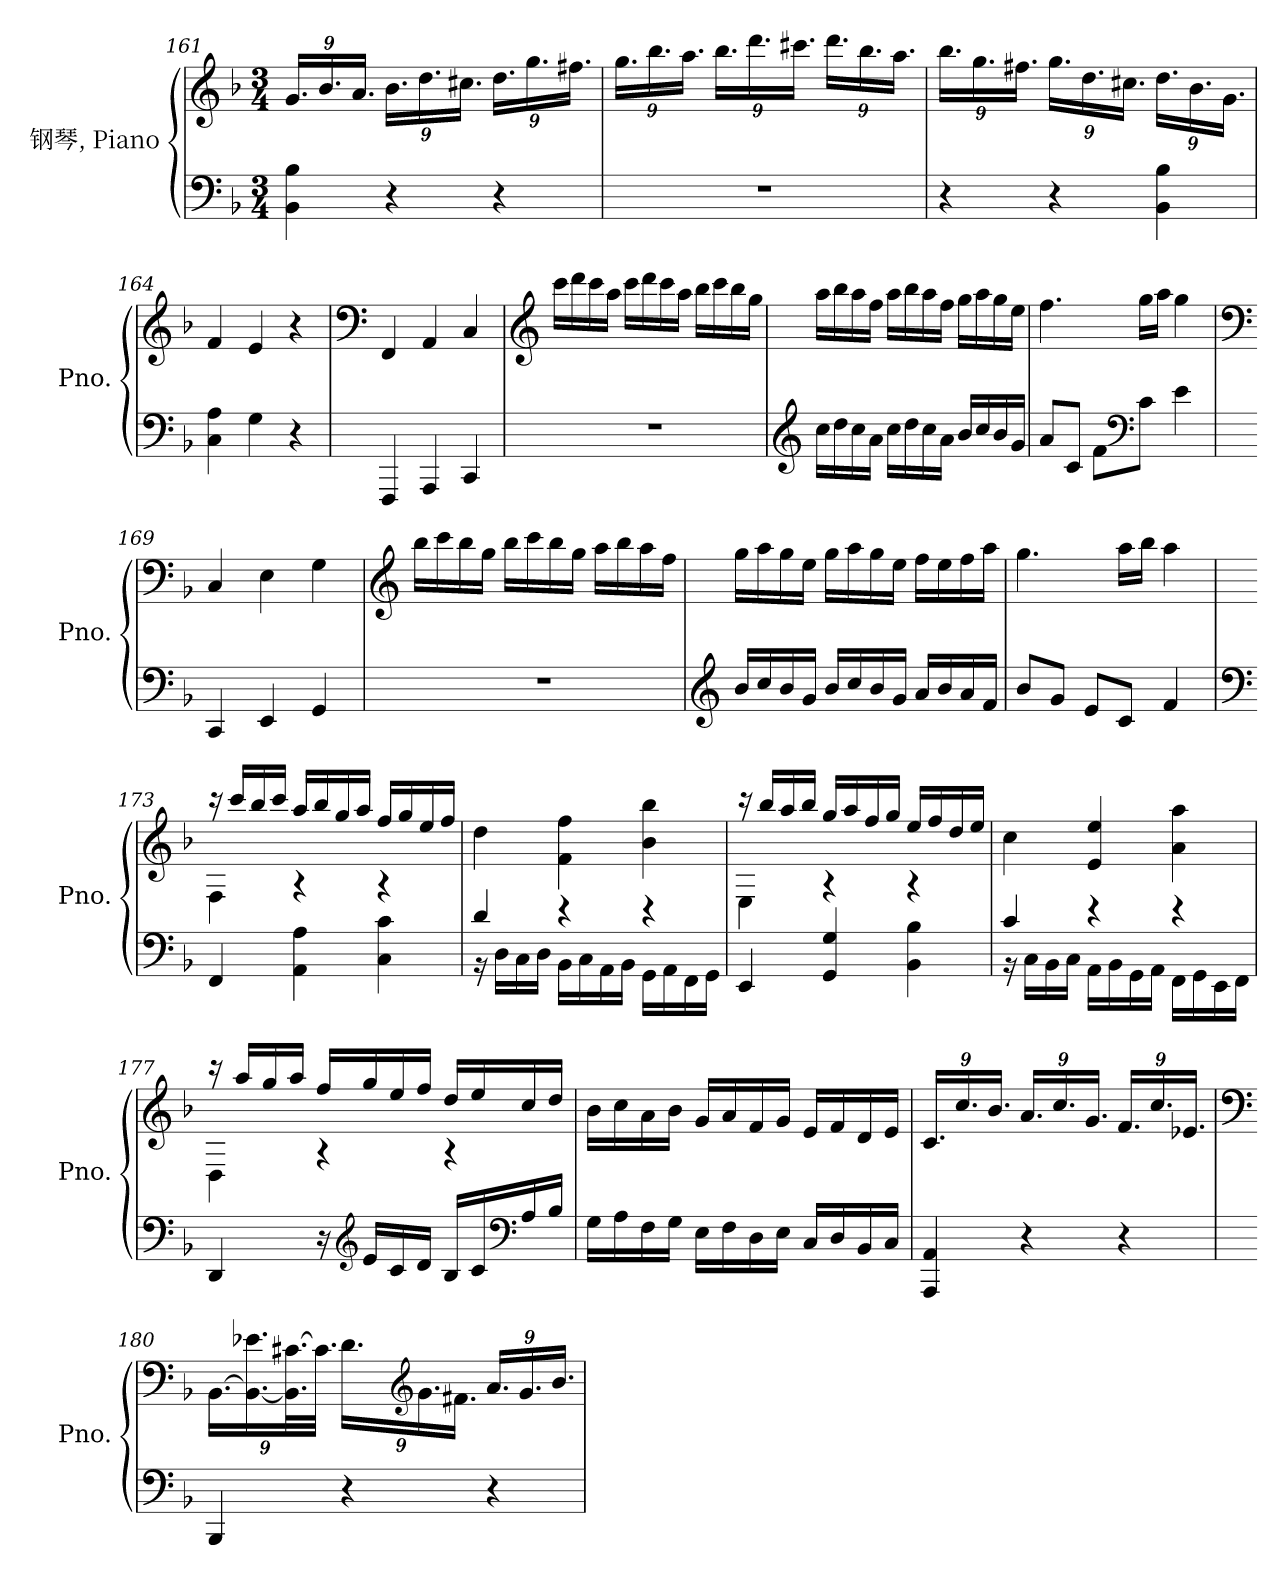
**kern	**kern
*part1	*part1
*staff2	*staff1
*I"钢琴, Piano	*
*I'Pno.	*
*clefF4	*clefG2
*k[b-]	*k[b-]
*M3/4	*M3/4
*	*Xbrackettup
=161	=161
4BB-\ 4B-\	18.g/LL
.	18.b-/
.	18.a/JJ
4r	18.b-\LL
.	18.dd\
.	18.cc#X\JJ
4r	18.dd\LL
.	18.gg\
.	18.ff#X\JJ
!!LO:PB:g=z
=162	=162
2.r	18.gg\LL
.	18.bb-\
.	18.aa\JJ
.	18.bb-\LL
.	18.ddd\
.	18.ccc#X\JJ
.	18.ddd\LL
.	18.bb-\
.	18.aa\JJ
=163	=163
4r	18.bb-\LL
.	18.gg\
.	18.ff#X\JJ
4r	18.gg\LL
.	18.dd\
.	18.cc#X\JJ
4BB-\ 4B-\	18.dd\LL
.	18.b-\
.	18.g\JJ
=164	=164
4C\ 4A\	4f/
4G\	4e/
4r	4r
=165	=165
*	*clefF4
4FFF/	4FF/
4AAA/	4AA/
4CC/	4C/
!!LO:LB:g=z
=166	=166
*	*clefG2
2.r	16ccc\LL
.	16ddd\
.	16ccc\
.	16aa\JJ
.	16ccc\LL
.	16ddd\
.	16ccc\
.	16aa\JJ
.	16bb-\LL
.	16ccc\
.	16bb-\
.	16gg\JJ
=167	=167
*clefG2	*
16cc\LL	16aa\LL
16dd\	16bb-\
16cc\	16aa\
16a\JJ	16ff\JJ
16cc\LL	16aa\LL
16dd\	16bb-\
16cc\	16aa\
16a\JJ	16ff\JJ
16b-/LL	16gg\LL
16cc/	16aa\
16b-/	16gg\
16g/JJ	16ee\JJ
=168	=168
8a/L	4.ff\
8c/J	.
8f\L	.
*clefF4	*
8c\J	16gg\LL
.	16aa\JJ
4e\	4gg\
=169	=169
*	*clefF4
4CC/	4C/
4EE/	4E\
4GG/	4G\
!!LO:LB:g=z
=170	=170
*	*clefG2
2.r	16bb-\LL
.	16ccc\
.	16bb-\
.	16gg\JJ
.	16bb-\LL
.	16ccc\
.	16bb-\
.	16gg\JJ
.	16aa\LL
.	16bb-\
.	16aa\
.	16ff\JJ
=171	=171
*clefG2	*
16b-/LL	16gg\LL
16cc/	16aa\
16b-/	16gg\
16g/JJ	16ee\JJ
16b-/LL	16gg\LL
16cc/	16aa\
16b-/	16gg\
16g/JJ	16ee\JJ
16a/LL	16ff\LL
16b-/	16ee\
16a/	16ff\
16f/JJ	16aa\JJ
=172	=172
8b-/L	4.gg\
8g/J	.
8e/L	.
8c/J	16aa\LL
.	16bb-\JJ
4f/	4aa\
!!LO:LB:g=z
=173	=173
*clefF4	*
*	*^
4FF/	16r	4F\
.	16ccc/LL	.
.	16bb-/	.
.	16ccc/JJ	.
4AA\ 4A\	16aa/LL	4r
.	16bb-/	.
.	16gg/	.
.	16aa/JJ	.
4C\ 4c\	16ff/LL	4r
.	16gg/	.
.	16ee/	.
.	16ff/JJ	.
*	*v	*v
=174	=174
*^	*
4d/	16r	4dd\
.	16D\LL	.
.	16C\	.
.	16D\JJ	.
4r	16BB-\LL	4f\ 4ff\
.	16C\	.
.	16AA\	.
.	16BB-\JJ	.
4r	16GG\LL	4b-\ 4bb-\
.	16AA\	.
.	16FF\	.
.	16GG\JJ	.
*v	*v	*
=175	=175
*	*^
4EE/	16r	4E\
.	16bb-/LL	.
.	16aa/	.
.	16bb-/JJ	.
4GG/ 4G/	16gg/LL	4r
.	16aa/	.
.	16ff/	.
.	16gg/JJ	.
4BB-\ 4B-\	16ee/LL	4r
.	16ff/	.
.	16dd/	.
.	16ee/JJ	.
*	*v	*v
!!LO:LB:g=z
=176	=176
*^	*
4c/	16r	4cc\
.	16C\LL	.
.	16BB-\	.
.	16C\JJ	.
4r	16AA\LL	4e/ 4ee/
.	16BB-\	.
.	16GG\	.
.	16AA\JJ	.
4r	16FF\LL	4a\ 4aa\
.	16GG\	.
.	16EE\	.
.	16FF\JJ	.
*v	*v	*
=177	=177
*	*^
4DD/	16r	4D\
.	16aa/LL	.
.	16gg/	.
.	16aa/JJ	.
16r	16ff/LL	4r
*clefG2	*	*
16e/LL	16gg/	.
16c/	16ee/	.
16d/JJ	16ff/JJ	.
16B-/LL	16dd/LL	4r
16c/	16ee/	.
*clefF4	*	*
16A/	16cc/	.
16B-/JJ	16dd/JJ	.
*	*v	*v
=178	=178
16G\LL	16b-\LL
16A\	16cc\
16F\	16a\
16G\JJ	16b-\JJ
16E\LL	16g/LL
16F\	16a/
16D\	16f/
16E\JJ	16g/JJ
16C/LL	16e/LL
16D/	16f/
16BB-/	16d/
16C/JJ	16e/JJ
!!LO:LB:g=z
=179	=179
4AAA/ 4AA/	18.c/LL
.	18.cc/
.	18.b-/JJ
4r	18.a/LL
.	18.cc/
.	18.g/JJ
4r	18.f/LL
.	18.cc/
.	18.e-X/JJ
=180	=180
*	*clefF4
4BBB-/	[18.BB-\LL
.	18.BB-\_ 18.e-X\
.	36.BB-\] [36.c#X\L
.	36.c#\JJJ]
4r	18.d\LL
*	*clefG2
.	18.g\
.	18.f#X\JJ
4r	18.a/LL
.	18.g/
.	18.b-/JJ
=	=
*-	*-
